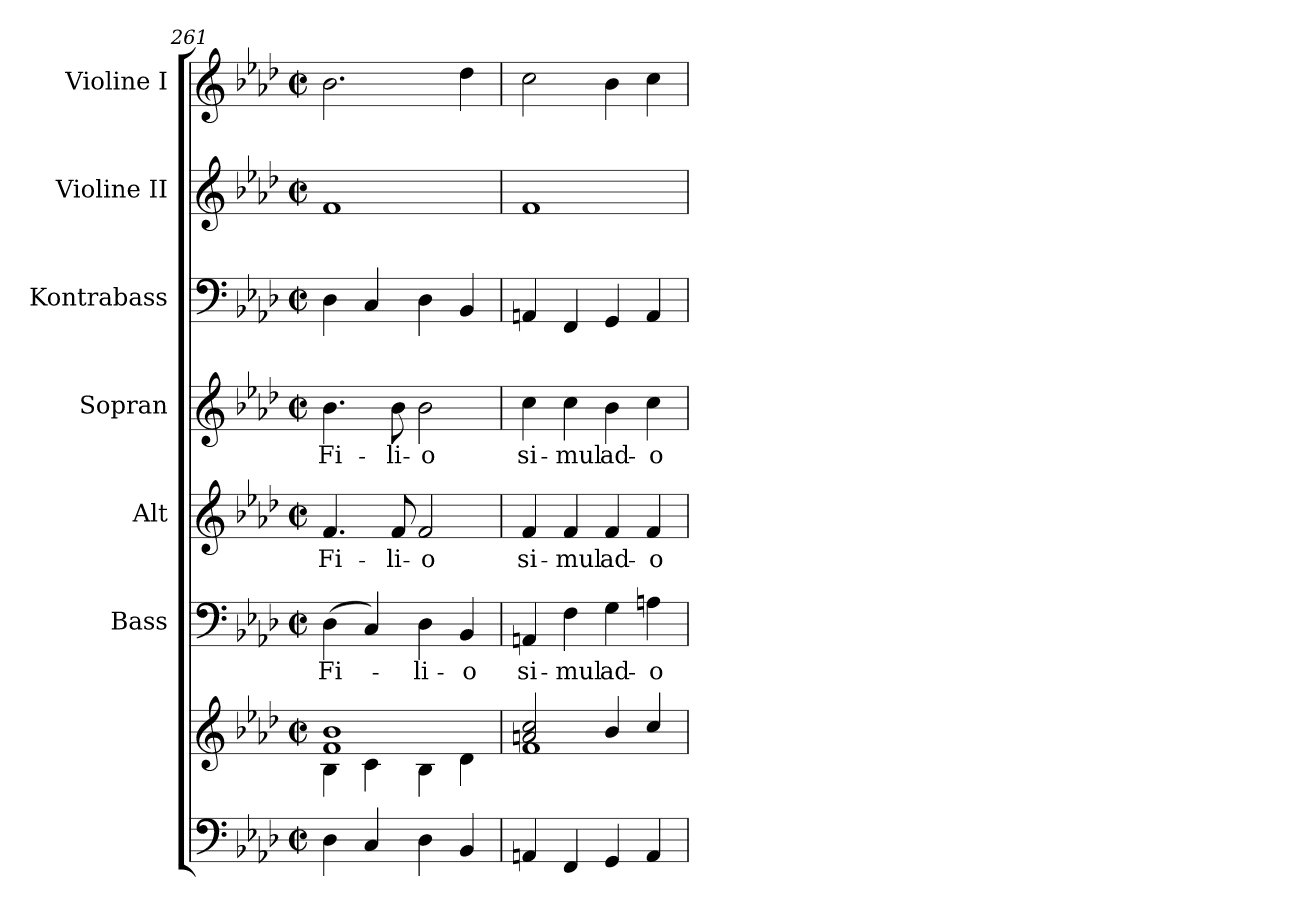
**kern	**kern	**kern	**text	**kern	**text	**kern	**text	**kern	**kern	**kern
*part7	*part7	*part6	*part6	*part5	*part5	*part4	*part4	*part3	*part2	*part1
*staff8	*staff7	*staff6	*staff6	*staff5	*staff5	*staff4	*staff4	*staff3	*staff2	*staff1
*	*	*I"Bass	*	*I"Alt	*	*I"Sopran	*	*I"Kontrabass	*I"Violine II	*I"Violine I
*	*	*I'B.	*	*I'A.	*	*I'S.	*	*I'Kb.	*I'Vl. II	*I'Vl. I
!!LO:LB:g=z
*clefF4	*clefG2	*clefF4	*	*clefG2	*	*clefG2	*	*clefF4	*clefG2	*clefG2
*	*	*	*	*	*	*	*	*ITrd7c12	*	*
*k[b-e-a-d-]	*k[b-e-a-d-]	*k[b-e-a-d-]	*	*k[b-e-a-d-]	*	*k[b-e-a-d-]	*	*k[b-e-a-d-]	*k[b-e-a-d-]	*k[b-e-a-d-]
*A-:	*A-:	*A-:	*	*A-:	*	*A-:	*	*A-:	*A-:	*A-:
*M2/2	*M2/2	*M2/2	*	*M2/2	*	*M2/2	*	*M2/2	*M2/2	*M2/2
*met(c|)	*met(c|)	*met(c|)	*	*met(c|)	*	*met(c|)	*	*met(c|)	*met(c|)	*met(c|)
=261	=261	=261	=261	=261	=261	=261	=261	=261	=261	=261
*	*^	*	*	*	*	*	*	*	*	*
!	!	!	!	!LO:LY:b	!	!LO:LY:b	!	!LO:LY:b	!	!	!
4D-\	1f 1b-	4B-\	(>4D-\	Fi-	4.f/	Fi-	4.b-\	Fi-	4DD-\	1f	2.b-\
4C/	.	4c\	4C/)	.	.	.	.	.	4CC/	.	.
!	!	!	!	!	!	!LO:LY:b	!	!LO:LY:b	!	!	!
.	.	.	.	.	8f/	-li-	8b-\	-li-	.	.	.
!	!	!	!	!LO:LY:b	!	!LO:LY:b	!	!LO:LY:b	!	!	!
4D-\	.	4B-\	4D-\	-li-	2f/	-o	2b-\	-o	4DD-\	.	.
!	!	!	!	!LO:LY:b	!	!	!	!	!	!	!
4BB-/	.	4d-\	4BB-/	-o	.	.	.	.	4BBB-/	.	4dd-\
=262	=262	=262	=262	=262	=262	=262	=262	=262	=262	=262	=262
!	!	!	!	!LO:LY:b	!	!LO:LY:b	!	!LO:LY:b	!	!	!
4AAn/	2an/ 2cc/	1f	4AAn/	si-	4f/	si-	4cc\	si-	4AAAn/	1f	2cc\
!	!	!	!	!LO:LY:b	!	!LO:LY:b	!	!LO:LY:b	!	!	!
4FF/	.	.	4F\	-mul	4f/	-mul	4cc\	-mul	4FFF/	.	.
!	!	!	!	!LO:LY:b	!	!LO:LY:b	!	!LO:LY:b	!	!	!
4GG/	4b-/	.	4G\	ad-	4f/	ad-	4b-\	ad-	4GGG/	.	4b-\
!	!	!	!	!LO:LY:b	!	!LO:LY:b	!	!LO:LY:b	!	!	!
4AA/	4cc/	.	4An\	-o-	4f/	-o-	4cc\	-o-	4AAA/	.	4cc\
*	*v	*v	*	*	*	*	*	*	*	*	*
=	=	=	=	=	=	=	=	=	=	=
*-	*-	*-	*-	*-	*-	*-	*-	*-	*-	*-
